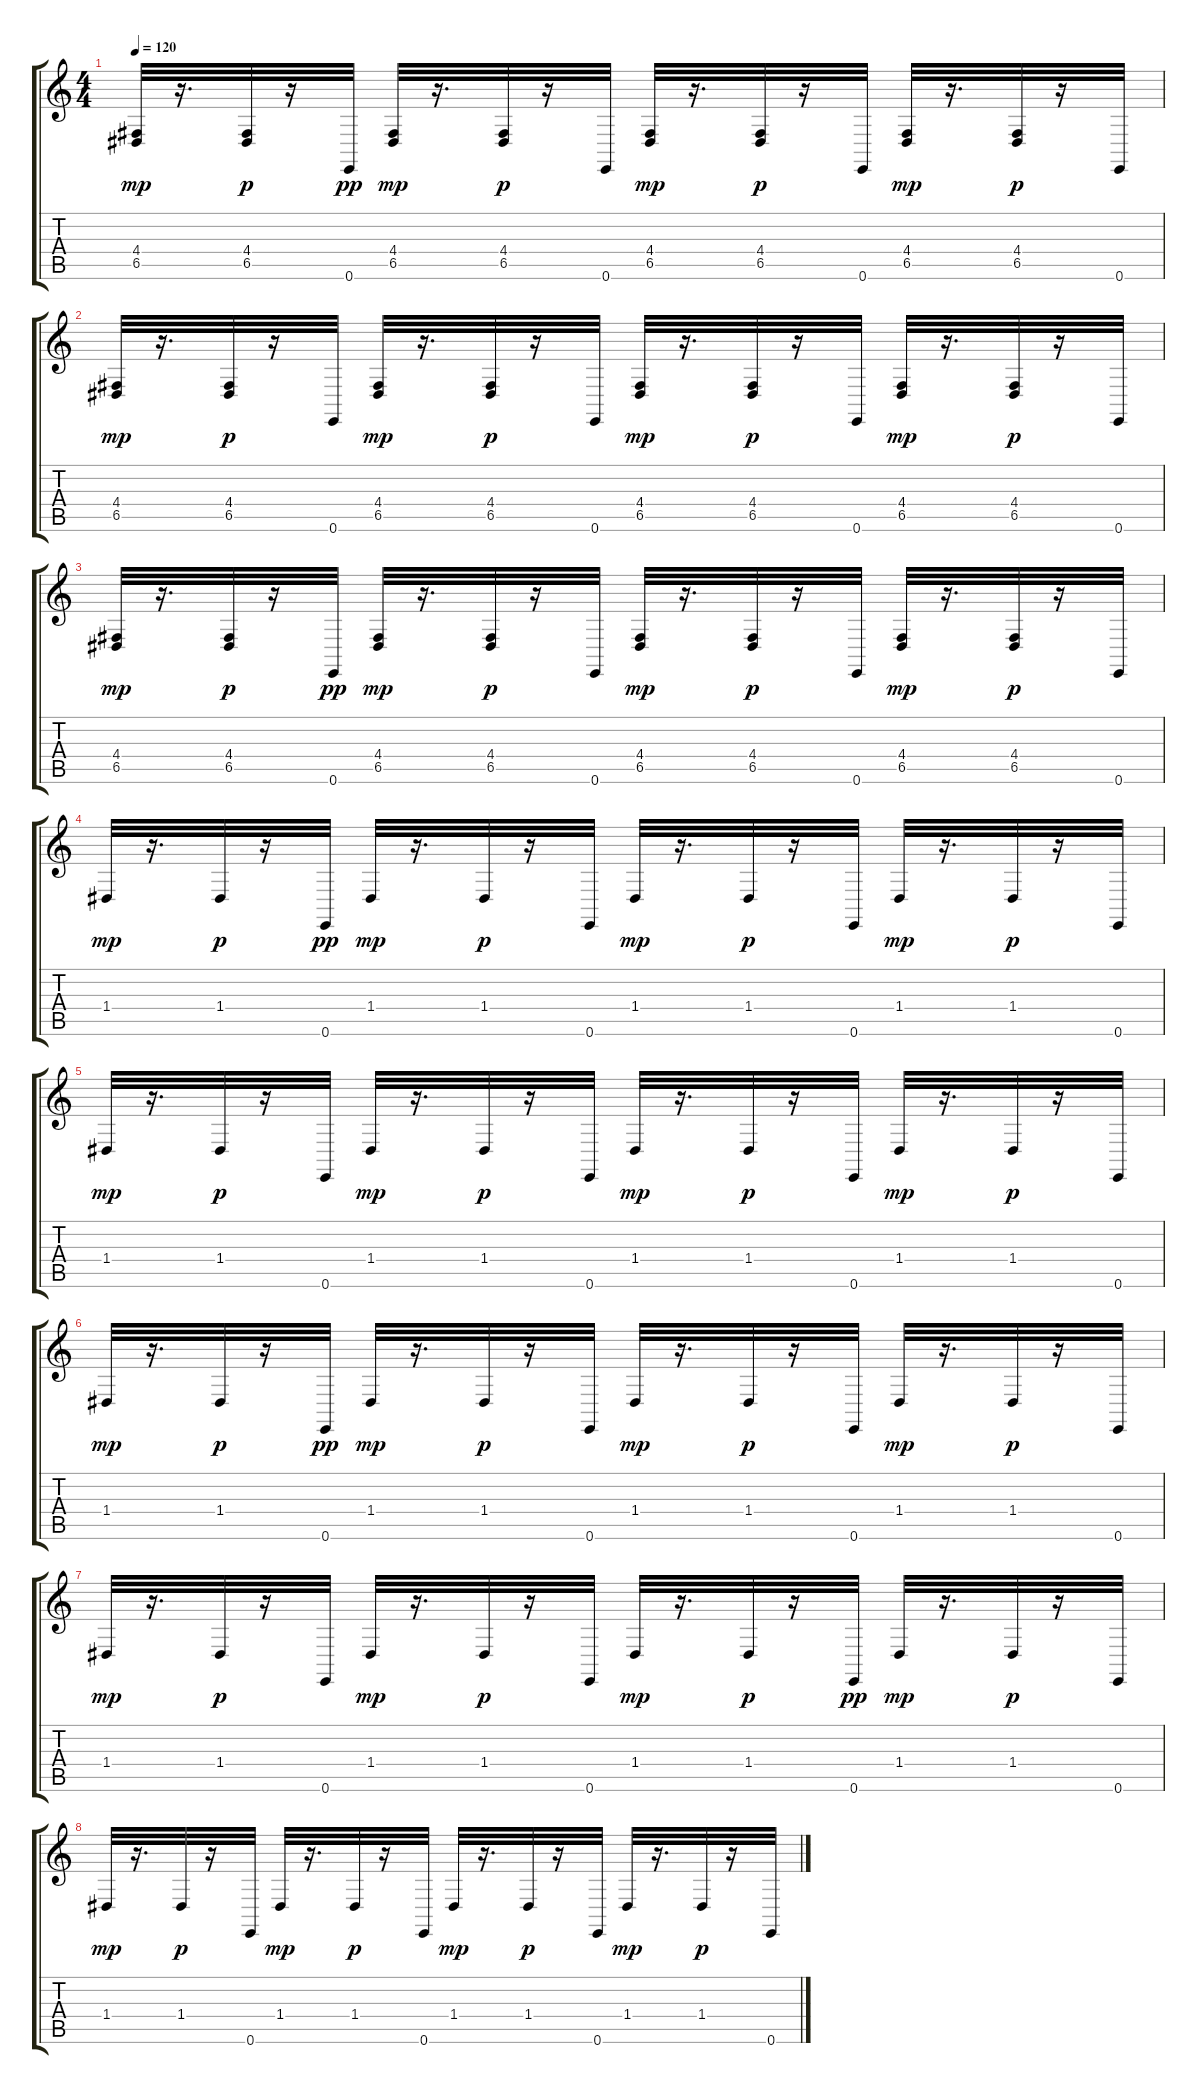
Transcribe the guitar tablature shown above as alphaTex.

\track "" {instrument violin}
\staff {score tabs}
\tuning (E4 B3 G3 D3 A2 E2) {hide}
\ts (4 4)
\tempo 120
\clef g2
\ks c
(4.4 6.5).32{dy mp} r.16{d} (4.4 6.5).32{dy p} r.16 0.6.32{dy pp} (4.4 6.5).32{dy mp} r.16{d} (4.4 6.5).32{dy p} r.16 0.6.32 (4.4 6.5).32{dy mp} r.16{d} (4.4 6.5).32{dy p} r.16 0.6.32 (4.4 6.5).32{dy mp} r.16{d} (4.4 6.5).32{dy p} r.16 0.6.32 |
(4.4 6.5).32{dy mp} r.16{d} (4.4 6.5).32{dy p} r.16 0.6.32 (4.4 6.5).32{dy mp} r.16{d} (4.4 6.5).32{dy p} r.16 0.6.32 (4.4 6.5).32{dy mp} r.16{d} (4.4 6.5).32{dy p} r.16 0.6.32 (4.4 6.5).32{dy mp} r.16{d} (4.4 6.5).32{dy p} r.16 0.6.32 |
(4.4 6.5).32{dy mp} r.16{d} (4.4 6.5).32{dy p} r.16 0.6.32{dy pp} (4.4 6.5).32{dy mp} r.16{d} (4.4 6.5).32{dy p} r.16 0.6.32 (4.4 6.5).32{dy mp} r.16{d} (4.4 6.5).32{dy p} r.16 0.6.32 (4.4 6.5).32{dy mp} r.16{d} (4.4 6.5).32{dy p} r.16 0.6.32 |
1.4.32{dy mp} r.16{d} 1.4.32{dy p} r.16 0.6.32{dy pp} 1.4.32{dy mp} r.16{d} 1.4.32{dy p} r.16 0.6.32 1.4.32{dy mp} r.16{d} 1.4.32{dy p} r.16 0.6.32 1.4.32{dy mp} r.16{d} 1.4.32{dy p} r.16 0.6.32 |
1.4.32{dy mp} r.16{d} 1.4.32{dy p} r.16 0.6.32 1.4.32{dy mp} r.16{d} 1.4.32{dy p} r.16 0.6.32 1.4.32{dy mp} r.16{d} 1.4.32{dy p} r.16 0.6.32 1.4.32{dy mp} r.16{d} 1.4.32{dy p} r.16 0.6.32 |
1.4.32{dy mp} r.16{d} 1.4.32{dy p} r.16 0.6.32{dy pp} 1.4.32{dy mp} r.16{d} 1.4.32{dy p} r.16 0.6.32 1.4.32{dy mp} r.16{d} 1.4.32{dy p} r.16 0.6.32 1.4.32{dy mp} r.16{d} 1.4.32{dy p} r.16 0.6.32 |
1.4.32{dy mp} r.16{d} 1.4.32{dy p} r.16 0.6.32 1.4.32{dy mp} r.16{d} 1.4.32{dy p} r.16 0.6.32 1.4.32{dy mp} r.16{d} 1.4.32{dy p} r.16 0.6.32{dy pp} 1.4.32{dy mp} r.16{d} 1.4.32{dy p} r.16 0.6.32 |
1.4.32{dy mp} r.16{d} 1.4.32{dy p} r.16 0.6.32 1.4.32{dy mp} r.16{d} 1.4.32{dy p} r.16 0.6.32 1.4.32{dy mp} r.16{d} 1.4.32{dy p} r.16 0.6.32 1.4.32{dy mp} r.16{d} 1.4.32{dy p} r.16 0.6.32
